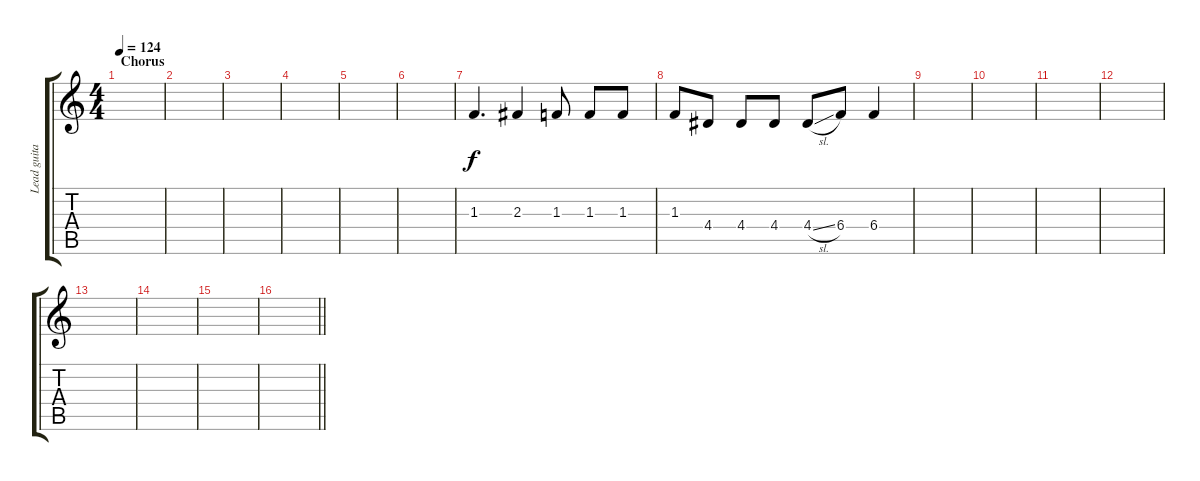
\track ("Lead guitar/Others" "Lead guita") {instrument distortionguitar}
\staff {score tabs}
\tuning (Db4 Ab3 E3 B2 Gb2 Db2) {hide}
\ts (4 4)
\section ("" "Chorus")
\tempo 124
\clef g2
\ks c
|
|
|
|
|
|
1.3.4{d volume 12} 2.3.4 1.3.8 1.3.8 1.3.8 |
1.3.8 4.4.8 4.4.8 4.4.8 4.4{sl}.8 6.4.8 6.4.4 |
|
|
|
|
|
|
|
\barLineRight lightlight
